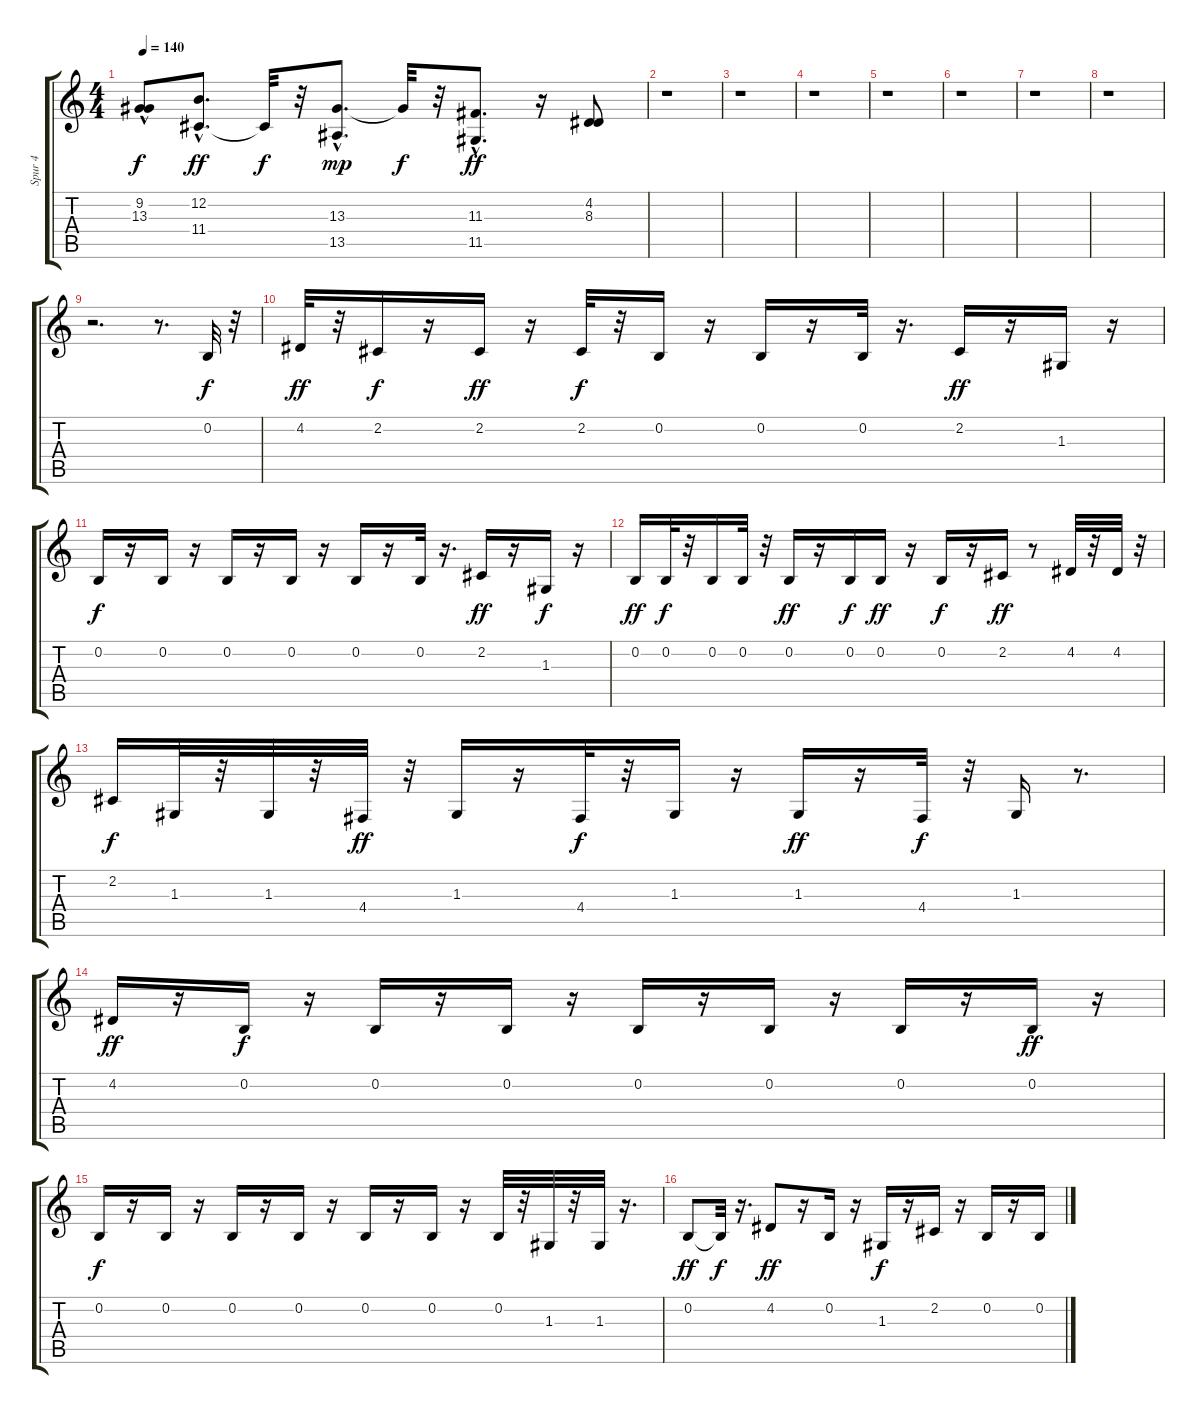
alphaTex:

\track ("Spur 4" "Spur 4") {instrument voiceoohs}
\staff {score tabs}
\tuning (E4 B3 G3 D3 A2 E2) {hide}
\ts (4 4)
\tempo 140
\clef g2
\ks c
(9.2{t} 13.3{hac t}).8{dy f} (12.2 11.4{hac}).8{d dy ff} 11.4{t}.32{dy f} r.32 (13.3{hac} 13.5{hac}).8{d dy mp} 13.3{t}.32{dy f} r.32 (11.3{hac} 11.5{hac}).8{d dy ff} r.16 (4.2 8.3).8 |
r.1 |
r.1 |
r.1 |
r.1 |
r.1 |
r.1 |
r.1 |
r.2{d} r.8{d} 0.2.32{dy f} r.32 |
4.2.32{dy ff} r.32 2.2.16{dy f} r.16 2.2.16{dy ff} r.16 2.2.32{dy f} r.32 0.2.16 r.16 0.2.16 r.16 0.2.32 r.16{d} 2.2.16{dy ff} r.16 1.3.16 r.16 |
0.2.16{dy f} r.16 0.2.16 r.16 0.2.16 r.16 0.2.16 r.16 0.2.16 r.16 0.2.32 r.16{d} 2.2.16{dy ff} r.16 1.3.16{dy f} r.16 |
0.2.16{dy ff} 0.2.32{dy f} r.32 0.2.16 0.2.32 r.32 0.2.16{dy ff} r.16 0.2.16{dy f} 0.2.16{dy ff} r.16 0.2.16{dy f} r.16 2.2.16{dy ff} r.8 4.2.32 r.32 4.2.32 r.32 |
2.2.16{dy f} 1.3.32 r.32 1.3.32 r.32 4.4.32{dy ff} r.32 1.3.16 r.16 4.4.32{dy f} r.32 1.3.16 r.16 1.3.16{dy ff} r.16 4.4.32{dy f} r.32 1.3.16 r.8{d} |
4.2.16{dy ff} r.16 0.2.16{dy f} r.16 0.2.16 r.16 0.2.16 r.16 0.2.16 r.16 0.2.16 r.16 0.2.16 r.16 0.2.16{dy ff} r.16 |
0.2.16{dy f} r.16 0.2.16 r.16 0.2.16 r.16 0.2.16 r.16 0.2.16 r.16 0.2.16 r.16 0.2.32 r.32 1.3.32 r.32 1.3.32 r.16{d} |
0.2.8{dy ff} 0.2{t}.32{dy f} r.16{d} 4.2.8{dy ff} r.16 0.2.16 r.16 1.3.16{dy f} r.16 2.2.16 r.16 0.2.16 r.16 0.2.16
